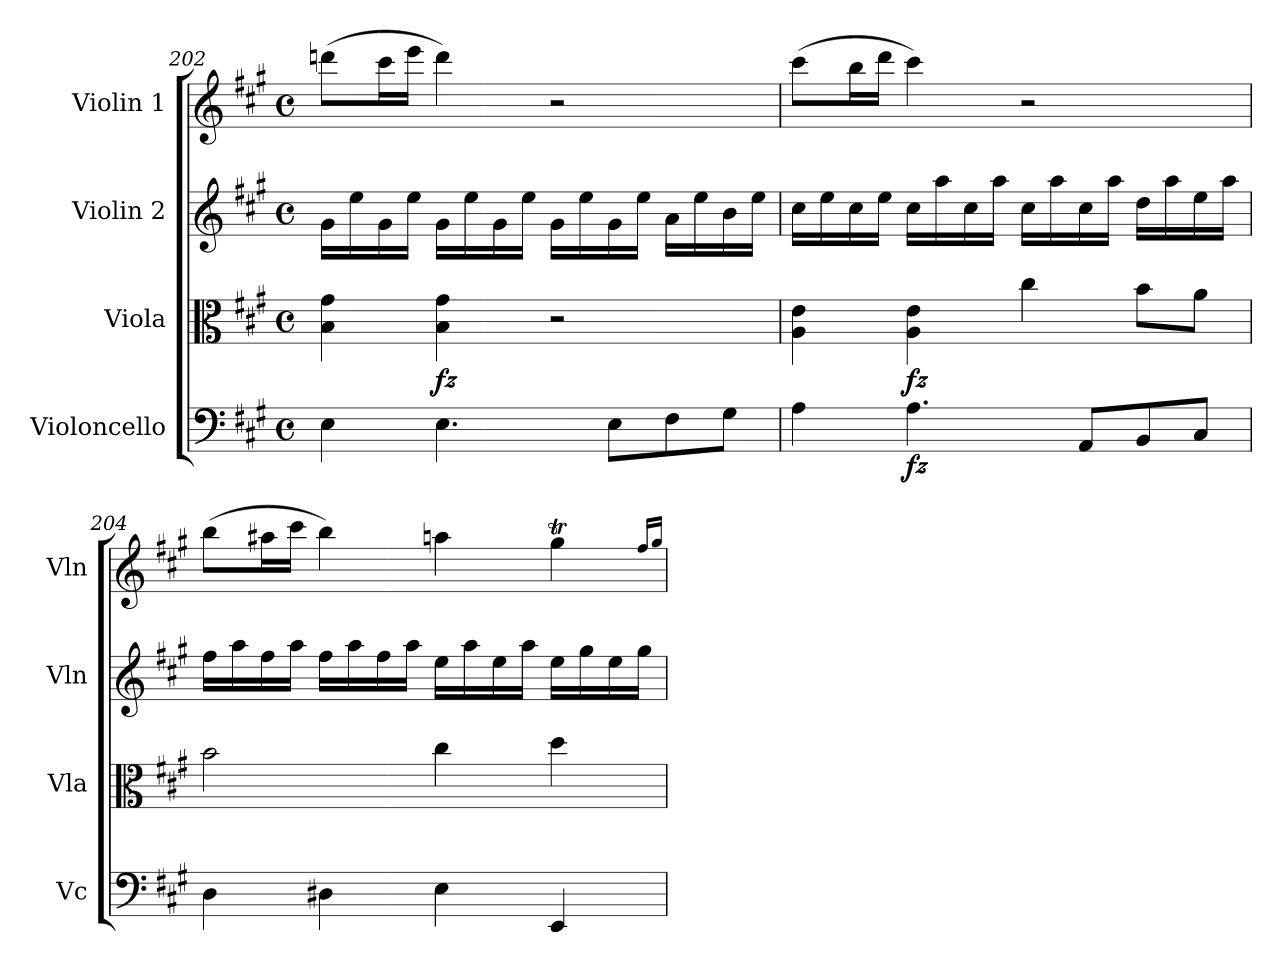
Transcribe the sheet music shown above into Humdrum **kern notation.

**kern	**dynam	**kern	**dynam	**kern	**kern
*part4	*part4	*part3	*part3	*part2	*part1
*staff4	*staff4	*staff3	*staff3	*staff2	*staff1
*I"Violoncello	*	*I"Viola	*	*I"Violin 2	*I"Violin 1
*I'Vc	*	*I'Vla	*	*I'Vln	*I'Vln
*clefF4	*	*clefC3	*	*clefG2	*clefG2
*k[f#c#g#]	*	*k[f#c#g#]	*	*k[f#c#g#]	*k[f#c#g#]
*M4/4	*	*M4/4	*	*M4/4	*M4/4
*met(c)	*	*met(c)	*	*met(c)	*met(c)
=202	=202	=202	=202	=202	=202
4E\	.	4B\ 4g#\	.	16g#\LL	(8dddn\L
.	.	.	.	16ee\	.
.	.	.	.	16g#\	16ccc#\L
.	.	.	.	16ee\JJ	16eee\JJ
!	!LO:DY:b	!	!	!	!
!	!LO:DY:n=1:b	!	!	!	!
!	!LO:DY:n=2:b	!	!LO:DY:b	!	!
4.E\	other-dynamics fz other-dynamics	4B\ 4g#\	fz	16g#\LL	4ddd\)
.	.	.	.	16ee\	.
.	.	.	.	16g#\	.
.	.	.	.	16ee\JJ	.
.	.	2r	.	16g#\LL	2r
.	.	.	.	16ee\	.
8E\L	.	.	.	16g#\	.
.	.	.	.	16ee\JJ	.
8F#\	.	.	.	16a\LL	.
.	.	.	.	16ee\	.
8G#\J	.	.	.	16b\	.
.	.	.	.	16ee\JJ	.
!!LO:LB:g=z
=203	=203	=203	=203	=203	=203
4A\	.	4A\ 4e\	.	16cc#\LL	(8ccc#\L
.	.	.	.	16ee\	.
.	.	.	.	16cc#\	16bb\L
.	.	.	.	16ee\JJ	16ddd\JJ
!	!LO:DY:b	!	!LO:DY:b	!	!
4.A\	fz	4A\ 4e\	fz	16cc#\LL	4ccc#\)
.	.	.	.	16aa\	.
.	.	.	.	16cc#\	.
.	.	.	.	16aa\JJ	.
.	.	4cc#\	.	16cc#\LL	2r
.	.	.	.	16aa\	.
8AA/L	.	.	.	16cc#\	.
.	.	.	.	16aa\JJ	.
8BB/	.	8b\L	.	16dd\LL	.
.	.	.	.	16aa\	.
8C#/J	.	8a\J	.	16ee\	.
.	.	.	.	16aa\JJ	.
=204	=204	=204	=204	=204	=204
4D\	.	2b\	.	16ff#\LL	(8bb\L
.	.	.	.	16aa\	.
.	.	.	.	16ff#\	16aa#X\L
.	.	.	.	16aa\JJ	16ccc#\JJ
4D#X\	.	.	.	16ff#\LL	4bb\)
.	.	.	.	16aa\	.
.	.	.	.	16ff#\	.
.	.	.	.	16aa\JJ	.
4E\	.	4cc#\	.	16ee\LL	4aan\
.	.	.	.	16aa\	.
.	.	.	.	16ee\	.
.	.	.	.	16aa\JJ	.
4EE/	.	4dd\	.	16ee\LL	4gg#t\
.	.	.	.	16gg#\	.
.	.	.	.	16ee\	.
.	.	.	.	16gg#\JJ	.
.	.	.	.	.	16qff#/LL
.	.	.	.	.	16qgg#/JJ
=	=	=	=	=	=
*-	*-	*-	*-	*-	*-
